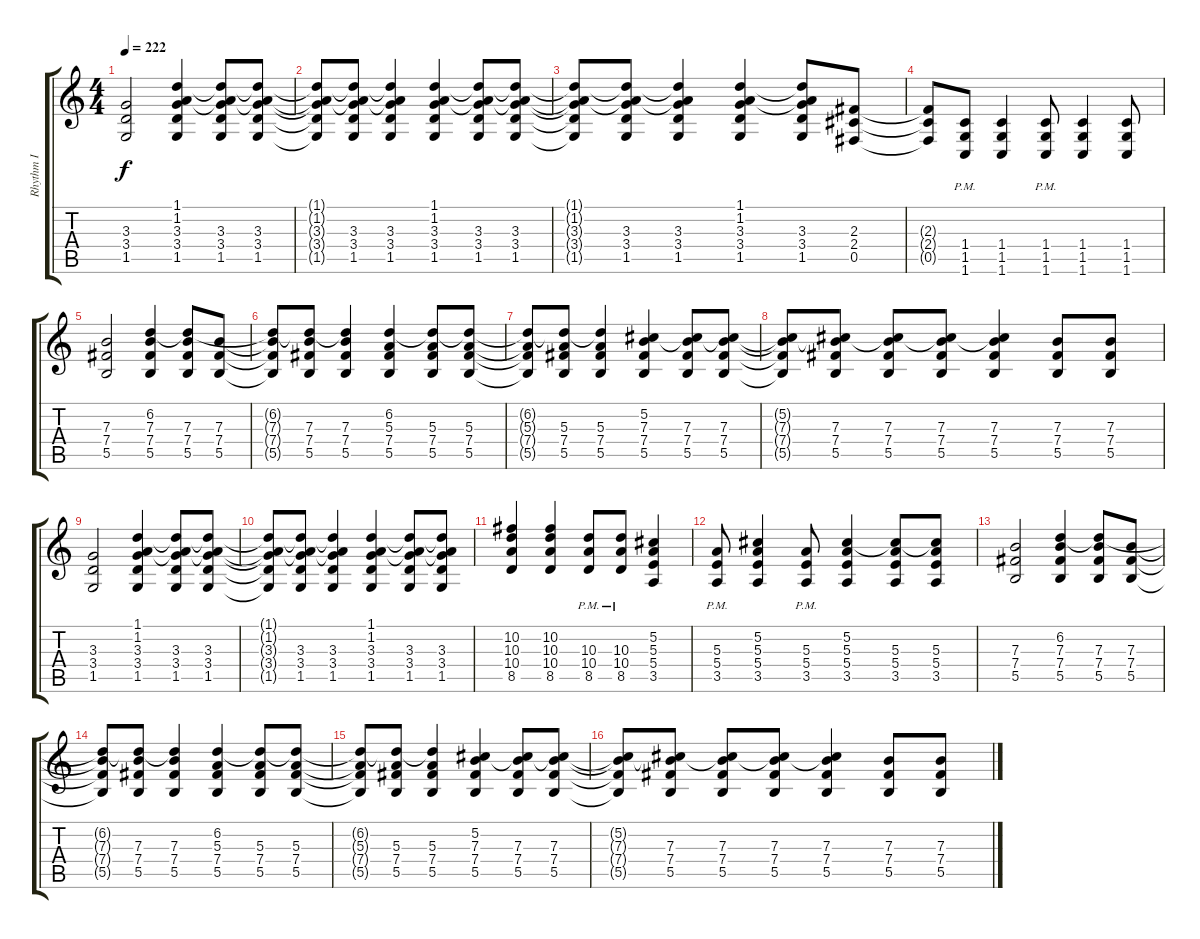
\track ("Rhythm I" "Rhythm I") {instrument distortionguitar}
\staff {score tabs}
\tuning (Db4 Ab3 E3 B2 Gb2 B1) {hide}
\ts (4 4)
\tempo 222
\clef g2
\ks c
(3.3 3.4 1.5).2{dy f} (1.1 1.2 3.3 3.4 1.5).4 (1.1{t} 1.2{t} 3.3 3.4 1.5).8 (1.1{t} 1.2{t} 3.3 3.4 1.5).8 |
(1.1{t} 1.2{t} 3.3{t} 3.4{t} 1.5{t}).8 (1.1{t} 1.2{t} 3.3 3.4 1.5).8 (1.1{t} 1.2{t} 3.3 3.4 1.5).4 (1.1 1.2 3.3 3.4 1.5).4 (1.1{t} 1.2{t} 3.3 3.4 1.5).8 (1.1{t} 1.2{t} 3.3 3.4 1.5).8 |
(1.1{t} 1.2{t} 3.3{t} 3.4{t} 1.5{t}).8 (1.1{t} 1.2{t} 3.3 3.4 1.5).8 (1.1{t} 1.2{t} 3.3 3.4 1.5).4 (1.1 1.2 3.3 3.4 1.5).4 (1.1{t} 1.2{t} 3.3 3.4 1.5).8 (2.3 2.4 0.5).8 |
(2.3{t} 2.4{t} 0.5{t}).8 (1.4{pm} 1.5{pm} 1.6{pm}).8 (1.4 1.5 1.6).4 (1.4{pm} 1.5{pm} 1.6{pm}).8 (1.4 1.5 1.6).4 (1.4 1.5 1.6).8 |
(7.3 7.4 5.5).2 (6.2 7.3 7.4 5.5).4 (6.2{t} 7.3 7.4 5.5).8 (7.3 7.4 5.5).8 |
(6.2{t} 7.3{t} 7.4{t} 5.5{t}).8 (6.2{t} 7.3 7.4 5.5).8 (6.2{t} 7.3 7.4 5.5).4 (6.2 5.3 7.4 5.5).4 (6.2{t} 5.3 7.4 5.5).8 (6.2{t} 5.3 7.4 5.5).8 |
(6.2{t} 5.3{t} 7.4{t} 5.5{t}).8 (6.2{t} 5.3 7.4 5.5).8 (6.2{t} 5.3 7.4 5.5).4 (5.2 7.3 7.4 5.5).4 (5.2{t} 7.3 7.4 5.5).8 (5.2{t} 7.3 7.4 5.5).8 |
(5.2{t} 7.3{t} 7.4{t} 5.5{t}).8 (5.2{t} 7.3 7.4 5.5).8 (5.2{t} 7.3 7.4 5.5).8 (5.2{t} 7.3 7.4 5.5).8 (5.2{t} 7.3 7.4 5.5).4 (7.3 7.4 5.5).8 (7.3 7.4 5.5).8 |
(3.3 3.4 1.5).2 (1.1 1.2 3.3 3.4 1.5).4 (1.1{t} 1.2{t} 3.3 3.4 1.5).8 (1.1{t} 1.2{t} 3.3 3.4 1.5).8 |
(1.1{t} 1.2{t} 3.3{t} 3.4{t} 1.5{t}).8 (1.1{t} 1.2{t} 3.3 3.4 1.5).8 (1.1{t} 1.2{t} 3.3 3.4 1.5).4 (1.1 1.2 3.3 3.4 1.5).4 (1.1{t} 1.2{t} 3.3 3.4 1.5).8 (1.1{t} 1.2{t} 3.3 3.4 1.5).8 |
(10.2 10.3 10.4 8.5).4 (10.2 10.3 10.4 8.5).4 (10.3{pm} 10.4{pm} 8.5{pm}).8 (10.3{pm} 10.4{pm} 8.5{pm}).8 (5.2 5.3 5.4 3.5).4 |
(5.3{pm} 5.4{pm} 3.5{pm}).8 (5.2 5.3 5.4 3.5).4 (5.3{pm} 5.4{pm} 3.5{pm}).8 (5.2 5.3 5.4 3.5).4 (5.2{t} 5.3 5.4 3.5).8 (5.2{t} 5.3 5.4 3.5).8 |
(7.3 7.4 5.5).2{volume 13} (6.2 7.3 7.4 5.5).4 (6.2{t} 7.3 7.4 5.5).8 (7.3 7.4 5.5).8 |
(6.2{t} 7.3{t} 7.4{t} 5.5{t}).8 (6.2{t} 7.3 7.4 5.5).8 (6.2{t} 7.3 7.4 5.5).4 (6.2 5.3 7.4 5.5).4 (6.2{t} 5.3 7.4 5.5).8 (6.2{t} 5.3 7.4 5.5).8 |
(6.2{t} 5.3{t} 7.4{t} 5.5{t}).8 (6.2{t} 5.3 7.4 5.5).8 (6.2{t} 5.3 7.4 5.5).4 (5.2 7.3 7.4 5.5).4 (5.2{t} 7.3 7.4 5.5).8 (5.2{t} 7.3 7.4 5.5).8 |
(5.2{t} 7.3{t} 7.4{t} 5.5{t}).8 (5.2{t} 7.3 7.4 5.5).8 (5.2{t} 7.3 7.4 5.5).8 (5.2{t} 7.3 7.4 5.5).8 (5.2{t} 7.3 7.4 5.5).4 (7.3 7.4 5.5).8 (7.3 7.4 5.5).8
